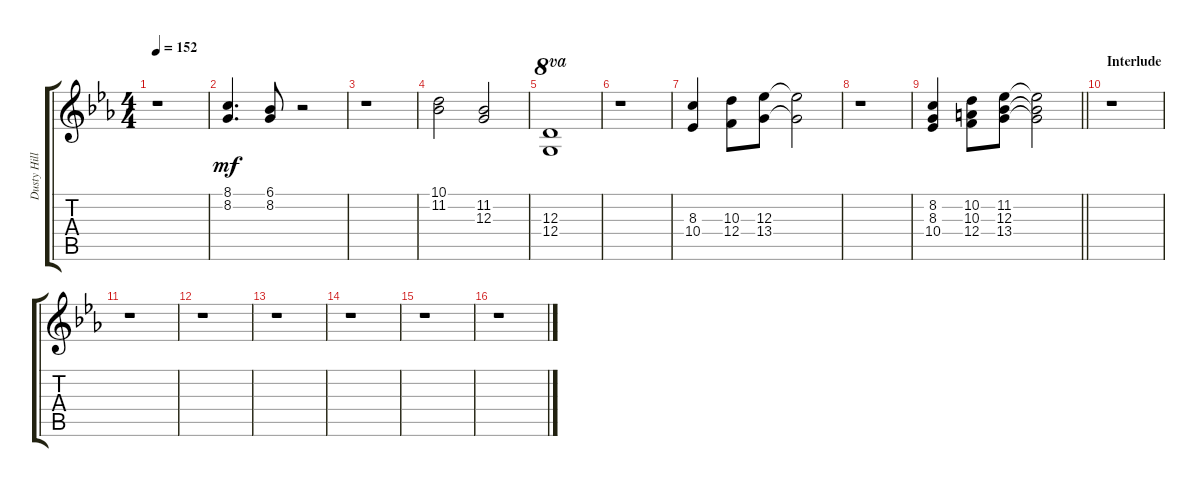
\track ("Dusty Hill-Synth arr for gtr." "Dusty Hill") {instrument synthstrings1}
\staff {score tabs}
\tuning (E4 B3 G3 D4 A3 E3) {hide}
\ts (4 4)
\tempo 152
\clef g2
\ks eb
r.1{dy mf} |
(8.1 8.2).4{d} (6.1 8.2).8 r.2 |
r.1 |
(10.1 11.2).2 (11.2 12.3).2 |
(12.3 12.4).1{ot 8va} |
r.1 |
(8.3 10.4).4 (10.3 12.4).8 (12.3 13.4).8 (12.3{t} 13.4{t}).2 |
r.1 |
\barLineRight lightlight
(8.2 8.3 10.4).4 (10.2 10.3 12.4).8 (11.2 12.3 13.4).8 (11.2{t} 12.3{t} 13.4{t}).2 |
\section ("" "Interlude")
r.1 |
r.1 |
r.1 |
r.1 |
r.1 |
r.1 |
r.1
